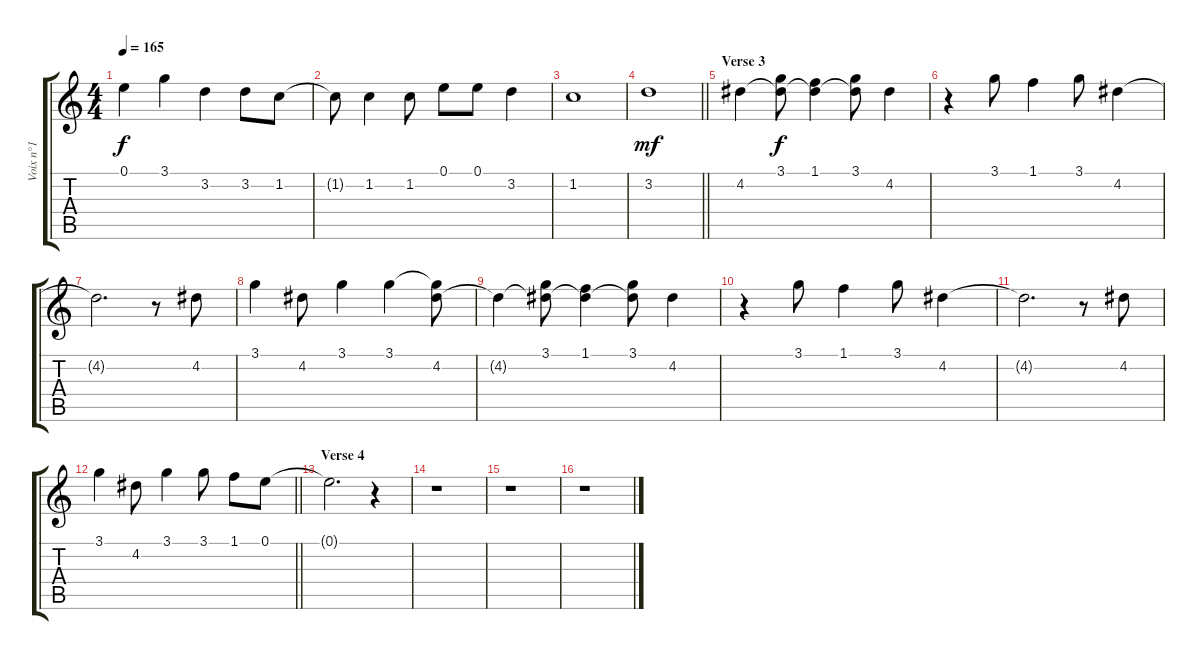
\track ("Voix n°1" "Voix n°1") {instrument electricguitarjazz}
\staff {score tabs}
\tuning (E4 B3 G3 D3 A2 E2) {hide}
\ts (4 4)
\tempo 165
\clef g2
\ks c
0.1.4{dy f} 3.1.4 3.2.4 3.2.8 1.2.8 |
1.2{t}.8 1.2.4 1.2.8 0.1.8 0.1.8 3.2.4 |
1.2.1 |
\barLineRight lightlight
3.2.1{dy mf} |
\section ("" "Verse 3")
4.2.4 (3.1 4.2{t}).8{dy f} (1.1 4.2{t}).4 (3.1 4.2{t}).8 4.2.4 |
r.4 3.1.8 1.1.4 3.1.8 4.2.4 |
4.2{t}.2{d} r.8 4.2.8 |
3.1.4 4.2.8 3.1.4 3.1.4 (3.1{t} 4.2).8 |
4.2{t}.4 (3.1 4.2{t}).8 (1.1 4.2{t}).4 (3.1 4.2{t}).8 4.2.4 |
r.4 3.1.8 1.1.4 3.1.8 4.2.4 |
4.2{t}.2{d} r.8 4.2.8 |
\barLineRight lightlight
3.1.4 4.2.8 3.1.4 3.1.8 1.1.8 0.1.8 |
\section ("" "Verse 4")
0.1{t}.2{d} r.4 |
r.1 |
r.1 |
r.1
